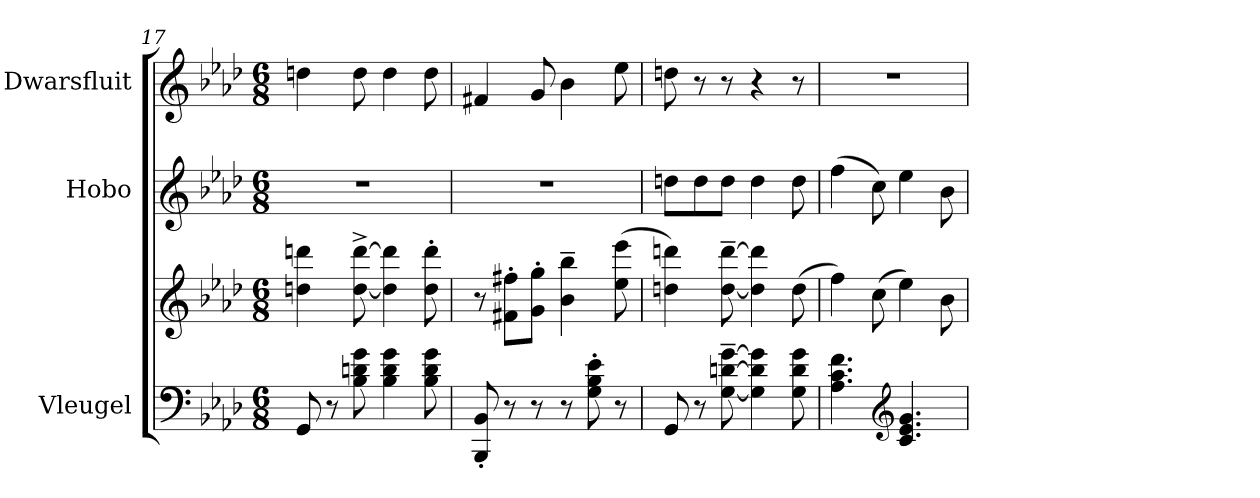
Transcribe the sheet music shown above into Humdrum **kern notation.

**kern	**kern	**kern	**kern
*part3	*part3	*part2	*part1
*staff4	*staff3	*staff2	*staff1
*I"Vleugel	*	*I"Hobo	*I"Dwarsfluit
*	*	*I'Ob.	*I'Fl.
*clefF4	*clefG2	*clefG2	*clefG2
*k[b-e-a-d-]	*k[b-e-a-d-]	*k[b-e-a-d-]	*k[b-e-a-d-]
*M6/8	*M6/8	*M6/8	*M6/8
=17	=17	=17	=17
8GG/	4ddn\ 4dddn\	2.r	4ddn\
8r	.	.	.
8B-\ 8dn\ 8g\	[8dd\^ [8ddd\^	.	8dd\
4B-\ 4d\ 4g\	4dd\] 4ddd\]	.	4dd\
8B-\ 8d\ 8g\	8dd\' 8ddd\'	.	8dd\
=18	=18	=18	=18
8BBB-/' 8BB-/'	8r	2.r	4f#X/
8r	8f#X\' 8ff#X\'L	.	.
8r	8g\' 8gg\'J	.	8g/
8r	4b-\~ 4bb-\~	.	4b-\
8G\' 8B-\' 8e-\'	.	.	.
8r	(8ee-\ 8eee-\	.	8ee-\
=19	=19	=19	=19
8GG/	4ddn\ 4dddn\)	8ddn\L	8ddn\
8r	.	8dd\	8r
[8G\~ [8dn\~ [8g\~	[8dd\~ [8ddd\~	8dd\J	8r
4G\] 4d\] 4g\]	4dd\] 4ddd\]	4dd\	4r
8G\ 8d\ 8g\	(8dd\	8dd\	8r
=20	=20	=20	=20
4.A-\ 4.c\ 4.f\	4ff\)	(4ff\	2.r
.	(8cc\	8cc\)	.
*clefG2	*	*	*
4.c/ 4.e-/ 4.g/	4ee-\)	4ee-\	.
.	8b-\	8b-\	.
=	=	=	=
*-	*-	*-	*-
